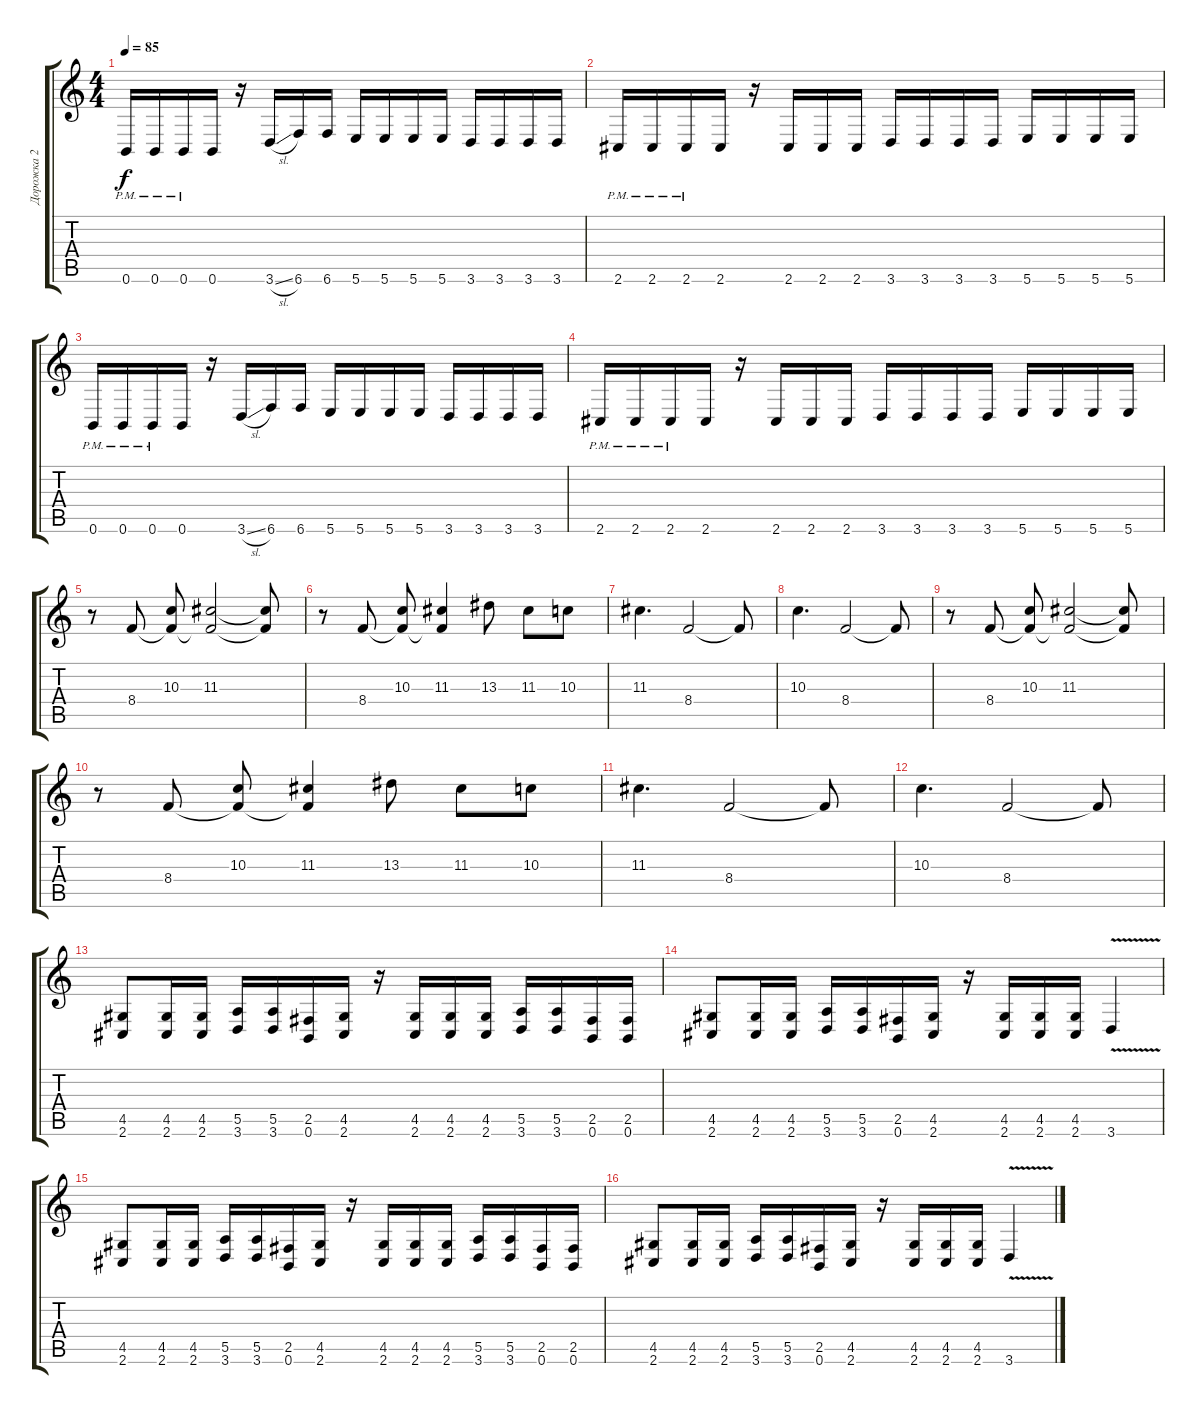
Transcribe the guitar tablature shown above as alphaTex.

\track ("Дорожка 2" "Дорожка 2") {instrument overdrivenguitar}
\staff {score tabs}
\tuning (B3 Gb3 D3 A2 E2 B1) {hide}
\ts (4 4)
\tempo 85
\clef g2
\ks c
0.6{pm}.16{dy f} 0.6{pm}.16 0.6{pm}.16 0.6.16 r.16 3.6{sl}.16 6.6.16 6.6.16 5.6.16 5.6.16 5.6.16 5.6.16 3.6.16 3.6.16 3.6.16 3.6.16 |
2.6{pm}.16 2.6{pm}.16 2.6{pm}.16 2.6.16 r.16 2.6.16 2.6.16 2.6.16 3.6.16 3.6.16 3.6.16 3.6.16 5.6.16 5.6.16 5.6.16 5.6.16 |
0.6{pm}.16 0.6{pm}.16 0.6{pm}.16 0.6.16 r.16 3.6{sl}.16 6.6.16 6.6.16 5.6.16 5.6.16 5.6.16 5.6.16 3.6.16 3.6.16 3.6.16 3.6.16 |
2.6{pm}.16 2.6{pm}.16 2.6{pm}.16 2.6.16 r.16 2.6.16 2.6.16 2.6.16 3.6.16 3.6.16 3.6.16 3.6.16 5.6.16 5.6.16 5.6.16 5.6.16 |
r.8 8.4.8 (10.3 8.4{t}).8 (11.3 8.4{t}).2 (11.3{t} 8.4{t}).8 |
r.8 8.4.8 (10.3 8.4{t}).8 (11.3 8.4{t}).4 13.3.8 11.3.8 10.3.8 |
11.3.4{d} 8.4.2 8.4{t}.8 |
10.3.4{d} 8.4.2 8.4{t}.8 |
r.8 8.4.8 (10.3 8.4{t}).8 (11.3 8.4{t}).2 (11.3{t} 8.4{t}).8 |
r.8 8.4.8 (10.3 8.4{t}).8 (11.3 8.4{t}).4 13.3.8 11.3.8 10.3.8 |
11.3.4{d} 8.4.2 8.4{t}.8 |
10.3.4{d} 8.4.2 8.4{t}.8 |
(4.5 2.6).8 (4.5 2.6).16 (4.5 2.6).16 (5.5 3.6).16 (5.5 3.6).16 (2.5 0.6).16 (4.5 2.6).16 r.16 (4.5 2.6).16 (4.5 2.6).16 (4.5 2.6).16 (5.5 3.6).16 (5.5 3.6).16 (2.5 0.6).16 (2.5 0.6).16 |
(4.5 2.6).8 (4.5 2.6).16 (4.5 2.6).16 (5.5 3.6).16 (5.5 3.6).16 (2.5 0.6).16 (4.5 2.6).16 r.16 (4.5 2.6).16 (4.5 2.6).16 (4.5 2.6).16 3.6{v}.4 |
(4.5 2.6).8 (4.5 2.6).16 (4.5 2.6).16 (5.5 3.6).16 (5.5 3.6).16 (2.5 0.6).16 (4.5 2.6).16 r.16 (4.5 2.6).16 (4.5 2.6).16 (4.5 2.6).16 (5.5 3.6).16 (5.5 3.6).16 (2.5 0.6).16 (2.5 0.6).16 |
(4.5 2.6).8 (4.5 2.6).16 (4.5 2.6).16 (5.5 3.6).16 (5.5 3.6).16 (2.5 0.6).16 (4.5 2.6).16 r.16 (4.5 2.6).16 (4.5 2.6).16 (4.5 2.6).16 3.6{v}.4
